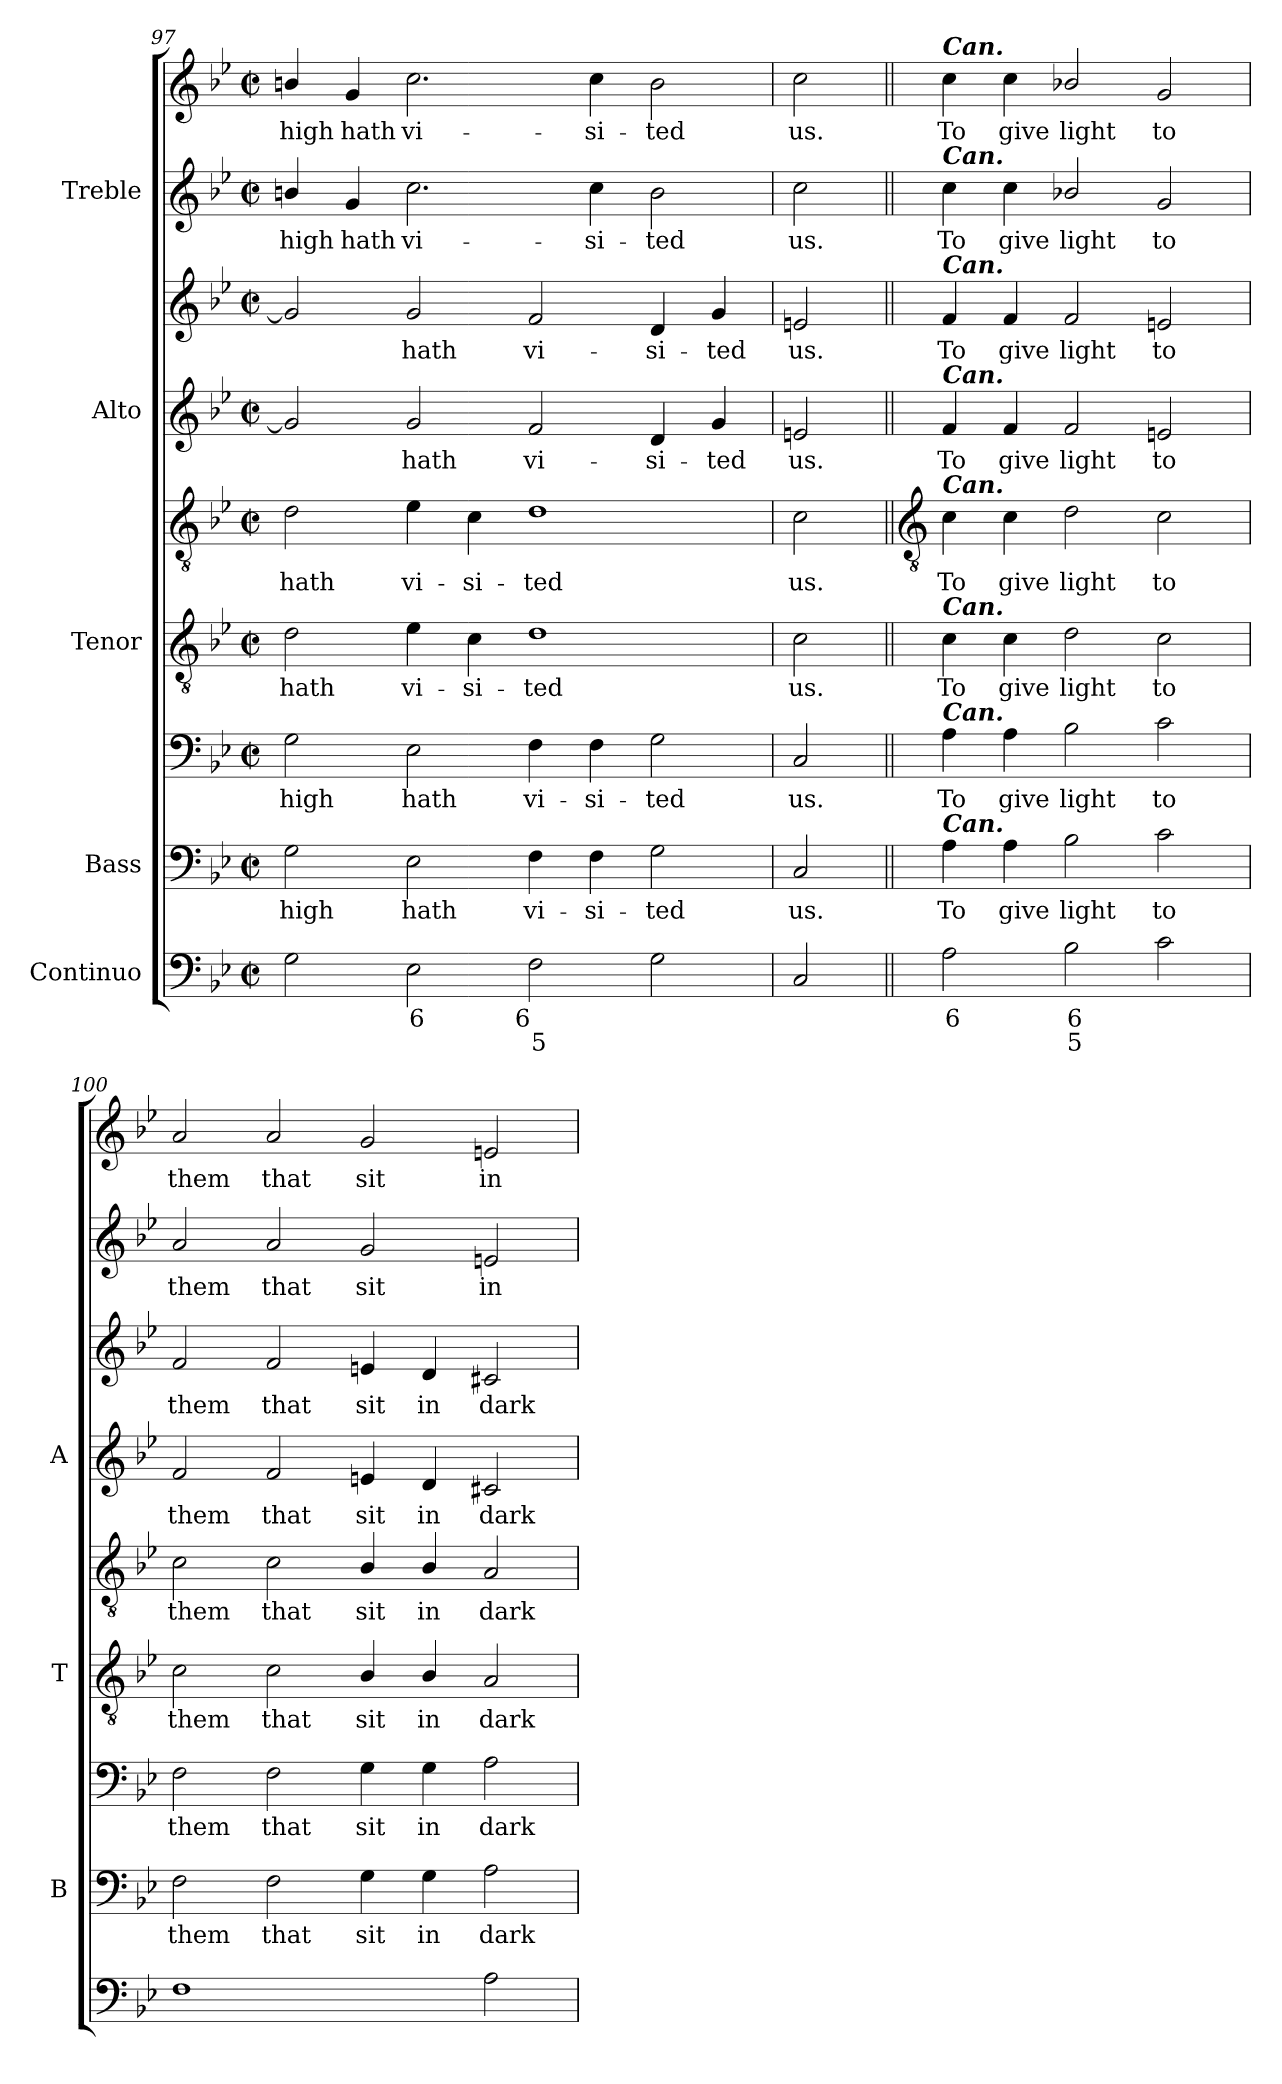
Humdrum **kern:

**kern	**text	**text	**kern	**text	**kern	**text	**kern	**text	**kern	**text	**kern	**text	**kern	**text	**kern	**text	**kern	**text
*part5	*part5	*part5	*part4	*part4	*part4	*part4	*part3	*part3	*part3	*part3	*part2	*part2	*part2	*part2	*part1	*part1	*part1	*part1
*staff9	*staff9	*staff9	*staff8	*staff8	*staff7	*staff7	*staff6	*staff6	*staff5	*staff5	*staff4	*staff4	*staff3	*staff3	*staff2	*staff2	*staff1	*staff1
*I"Continuo	*	*	*I"Bass	*	*	*	*I"Tenor	*	*	*	*I"Alto	*	*	*	*I"Treble	*	*	*
*	*	*	*I'B	*	*	*	*I'T	*	*	*	*I'A	*	*	*	*	*	*	*
*clefF4	*	*	*clefF4	*	*clefF4	*	*clefGv2	*	*clefGv2	*	*clefG2	*	*clefG2	*	*clefG2	*	*clefG2	*
*k[b-e-]	*	*	*k[b-e-]	*	*k[b-e-]	*	*k[b-e-]	*	*k[b-e-]	*	*k[b-e-]	*	*k[b-e-]	*	*k[b-e-]	*	*k[b-e-]	*
*B-:	*	*	*B-:	*	*B-:	*	*B-:	*	*B-:	*	*B-:	*	*B-:	*	*B-:	*	*B-:	*
*M4/2	*	*	*M4/2	*	*M4/2	*	*M4/2	*	*M4/2	*	*M4/2	*	*M4/2	*	*M4/2	*	*M4/2	*
*met(c|)	*	*	*met(c|)	*	*met(c|)	*	*met(c|)	*	*met(c|)	*	*met(c|)	*	*met(c|)	*	*met(c|)	*	*met(c|)	*
=97	=97	=97	=97	=97	=97	=97	=97	=97	=97	=97	=97	=97	=97	=97	=97	=97	=97	=97
!	!	!	!	!LO:LY:b	!	!LO:LY:b	!	!LO:LY:b	!	!LO:LY:b	!	!	!	!	!	!LO:LY:b	!	!LO:LY:b
2G	.	.	2G	high	2G	high	2d	hath	2d	hath	2g]	.	2g]	.	4bn/	high	4bn/	high
!	!	!	!	!	!	!	!	!	!	!	!	!	!	!	!	!LO:LY:b	!	!LO:LY:b
.	.	.	.	.	.	.	.	.	.	.	.	.	.	.	4g	hath	4g	hath
!	!LO:LY:b	!	!	!LO:LY:b	!	!LO:LY:b	!	!LO:LY:b	!	!LO:LY:b	!	!LO:LY:b	!	!LO:LY:b	!	!LO:LY:b	!	!LO:LY:b
2E-	6	.	2E-	hath	2E-	hath	4e-	vi-	4e-	vi-	2g	hath	2g	hath	2.cc	vi-	2.cc	vi-
!	!	!	!	!	!	!	!	!LO:LY:b	!	!LO:LY:b	!	!	!	!	!	!	!	!
.	.	.	.	.	.	.	4c	-si-	4c	-si-	.	.	.	.	.	.	.	.
!	!LO:LY:b	!LO:LY:b	!	!LO:LY:b	!	!LO:LY:b	!	!LO:LY:b	!	!LO:LY:b	!	!LO:LY:b	!	!LO:LY:b	!	!	!	!
2F	6	5	4F	vi-	4F	vi-	1d	-ted	1d	-ted	2f	vi-	2f	vi-	.	.	.	.
!	!	!	!	!LO:LY:b	!	!LO:LY:b	!	!	!	!	!	!	!	!	!	!LO:LY:b	!	!LO:LY:b
.	.	.	4F	-si-	4F	-si-	.	.	.	.	.	.	.	.	4cc	-si-	4cc	-si-
!	!	!	!	!LO:LY:b	!	!LO:LY:b	!	!	!	!	!	!LO:LY:b	!	!LO:LY:b	!	!LO:LY:b	!	!LO:LY:b
2G	.	.	2G	-ted	2G	-ted	.	.	.	.	4d	-si-	4d	-si-	2b	-ted	2b	-ted
!	!	!	!	!	!	!	!	!	!	!	!	!LO:LY:b	!	!LO:LY:b	!	!	!	!
.	.	.	.	.	.	.	.	.	.	.	4g	-ted	4g	-ted	.	.	.	.
=98	=98	=98	=98	=98	=98	=98	=98	=98	=98	=98	=98	=98	=98	=98	=98	=98	=98	=98
!	!	!	!	!LO:LY:b	!	!LO:LY:b	!	!LO:LY:b	!	!LO:LY:b	!	!LO:LY:b	!	!LO:LY:b	!	!LO:LY:b	!	!LO:LY:b
2C	.	.	2C	us.	2C	us.	2c	us.	2c	us.	2en	us.	2en	us.	2cc	us.	2cc	us.
!!LO:LB:g=z
=99||	=99||	=99||	=99||	=99||	=99||	=99||	=99||	=99||	=99||	=99||	=99||	=99||	=99||	=99||	=99||	=99||	=99||	=99||
*	*	*	*	*	*	*	*	*	*clefGv2	*	*	*	*	*	*	*	*	*
!	!	!	!	!	!	!	!	!	!	!	!	!	!	!	!	!	!LO:TX:a:Bi:t=Can.	!
!	!	!	!	!	!	!	!	!	!	!	!	!	!	!	!LO:TX:a:Bi:t=Can.	!	!	!
!	!	!	!	!	!	!	!	!	!	!	!	!	!LO:TX:a:Bi:t=Can.	!	!	!	!	!
!	!	!	!	!	!	!	!	!	!	!	!LO:TX:a:Bi:t=Can.	!	!	!	!	!	!	!
!	!	!	!	!	!	!	!	!	!LO:TX:a:Bi:t=Can.	!	!	!	!	!	!	!	!	!
!	!	!	!	!	!	!	!LO:TX:a:Bi:t=Can.	!	!	!	!	!	!	!	!	!	!	!
!	!	!	!	!	!LO:TX:a:Bi:t=Can.	!	!	!	!	!	!	!	!	!	!	!	!	!
!	!	!	!LO:TX:a:Bi:t=Can.	!	!	!	!	!	!	!	!	!	!	!	!	!	!	!
!	!LO:LY:b	!	!	!LO:LY:b	!	!LO:LY:b	!	!LO:LY:b	!	!LO:LY:b	!	!LO:LY:b	!	!LO:LY:b	!	!LO:LY:b	!	!LO:LY:b
2A	6	.	4A	To	4A	To	4c	To	4c	To	4f	To	4f	To	4cc	To	4cc	To
!	!	!	!	!LO:LY:b	!	!LO:LY:b	!	!LO:LY:b	!	!LO:LY:b	!	!LO:LY:b	!	!LO:LY:b	!	!LO:LY:b	!	!LO:LY:b
.	.	.	4A	give	4A	give	4c	give	4c	give	4f	give	4f	give	4cc	give	4cc	give
!	!LO:LY:b	!LO:LY:b	!	!LO:LY:b	!	!LO:LY:b	!	!LO:LY:b	!	!LO:LY:b	!	!LO:LY:b	!	!LO:LY:b	!	!LO:LY:b	!	!LO:LY:b
2B-	6	5	2B-	light	2B-	light	2d	light	2d	light	2f	light	2f	light	2b-X/	light	2b-X/	light
!	!	!	!	!LO:LY:b	!	!LO:LY:b	!	!LO:LY:b	!	!LO:LY:b	!	!LO:LY:b	!	!LO:LY:b	!	!LO:LY:b	!	!LO:LY:b
2c	.	.	2c	to	2c	to	2c	to	2c	to	2en	to	2en	to	2g	to	2g	to
=100	=100	=100	=100	=100	=100	=100	=100	=100	=100	=100	=100	=100	=100	=100	=100	=100	=100	=100
!	!	!	!	!LO:LY:b	!	!LO:LY:b	!	!LO:LY:b	!	!LO:LY:b	!	!LO:LY:b	!	!LO:LY:b	!	!LO:LY:b	!	!LO:LY:b
1F	.	.	2F	them	2F	them	2c	them	2c	them	2f	them	2f	them	2a	them	2a	them
!	!	!	!	!LO:LY:b	!	!LO:LY:b	!	!LO:LY:b	!	!LO:LY:b	!	!LO:LY:b	!	!LO:LY:b	!	!LO:LY:b	!	!LO:LY:b
.	.	.	2F	that	2F	that	2c	that	2c	that	2f	that	2f	that	2a	that	2a	that
!	!LO:LY:b	!	!	!LO:LY:b	!	!LO:LY:b	!	!LO:LY:b	!	!LO:LY:b	!	!LO:LY:b	!	!LO:LY:b	!	!LO:LY:b	!	!LO:LY:b
[4Gyy	6	.	4G	sit	4G	sit	4B-/	sit	4B-/	sit	4en	sit	4en	sit	2g	sit	2g	sit
!	!LO:LY:b	!	!	!LO:LY:b	!	!LO:LY:b	!	!LO:LY:b	!	!LO:LY:b	!	!LO:LY:b	!	!LO:LY:b	!	!	!	!
4Gyy]	5	.	4G	in	4G	in	4B-/	in	4B-/	in	4d	in	4d	in	.	.	.	.
!	!	!	!	!LO:LY:b	!	!LO:LY:b	!	!LO:LY:b	!	!LO:LY:b	!	!LO:LY:b	!	!LO:LY:b	!	!LO:LY:b	!	!LO:LY:b
2A	.	.	2A	dark-	2A	dark-	2A	dark-	2A	dark-	2c#X	dark-	2c#X	dark-	2en	in	2en	in
=	=	=	=	=	=	=	=	=	=	=	=	=	=	=	=	=	=	=
*-	*-	*-	*-	*-	*-	*-	*-	*-	*-	*-	*-	*-	*-	*-	*-	*-	*-	*-
